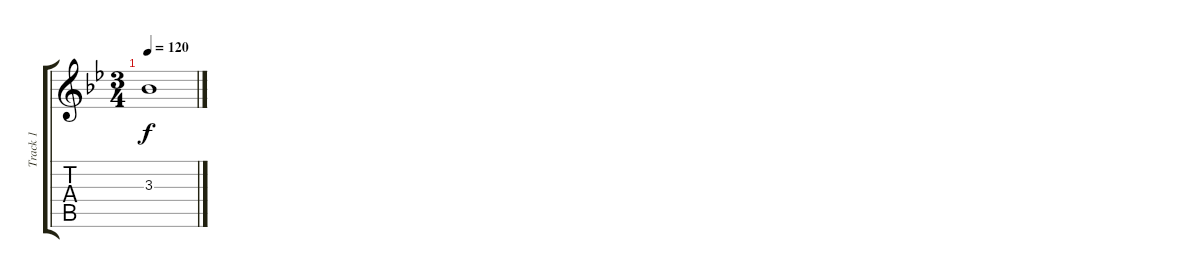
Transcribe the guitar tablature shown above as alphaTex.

\track ("Track 1" "Track 1") {instrument electricguitarclean}
\staff {score tabs}
\tuning (E4 B3 G3 D3 A2 E2) {hide}
\ts (3 4)
\tempo 120
\clef g2
\ks gminor
3.3.1{dy f}
